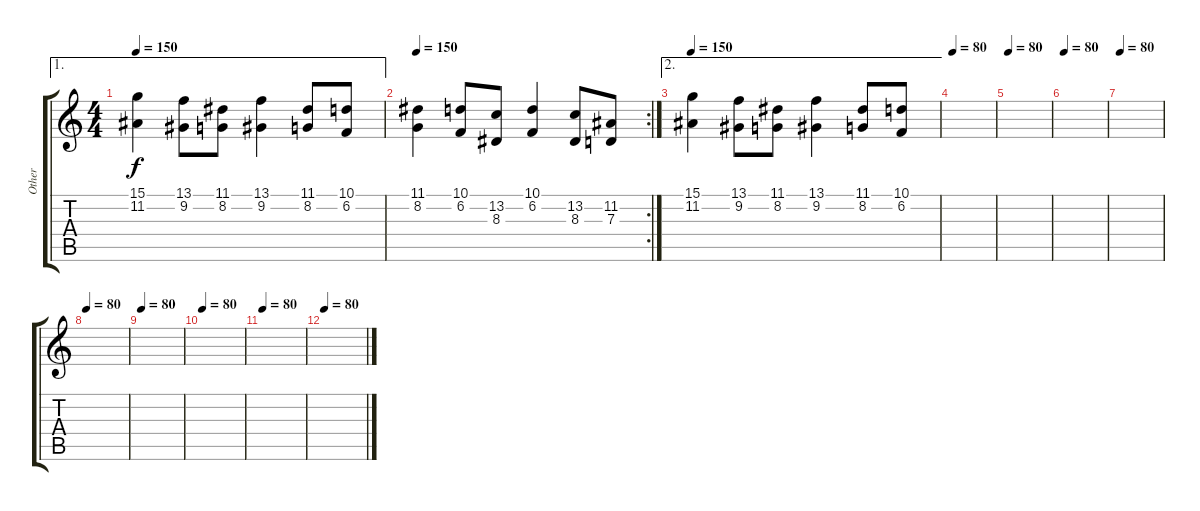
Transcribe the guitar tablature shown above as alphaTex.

\track ("Other" "Other") {instrument reedorgan}
\staff {score tabs}
\tuning (E4 B3 G3 D3 A2 E2) {hide}
\ae 1
\ts (4 4)
\tempo 150
\clef g2
\ks c
(15.1 11.2).4{dy f} (13.1 9.2).8 (11.1 8.2).8 (13.1 9.2).4 (11.1 8.2).8 (10.1 6.2).8 |
\rc 2
\tempo 150
(11.1 8.2).4 (10.1 6.2).8 (13.2 8.3).8 (10.1 6.2).4 (13.2 8.3).8 (11.2 7.3).8 |
\ae 2
\tempo 150
(15.1 11.2).4 (13.1 9.2).8 (11.1 8.2).8 (13.1 9.2).4 (11.1 8.2).8 (10.1 6.2).8 |
\tempo 80
|
\tempo 80
|
\tempo 80
|
\tempo 80
|
\tempo 80
|
\tempo 80
|
\tempo 80
|
\tempo 80
|
\tempo 80
